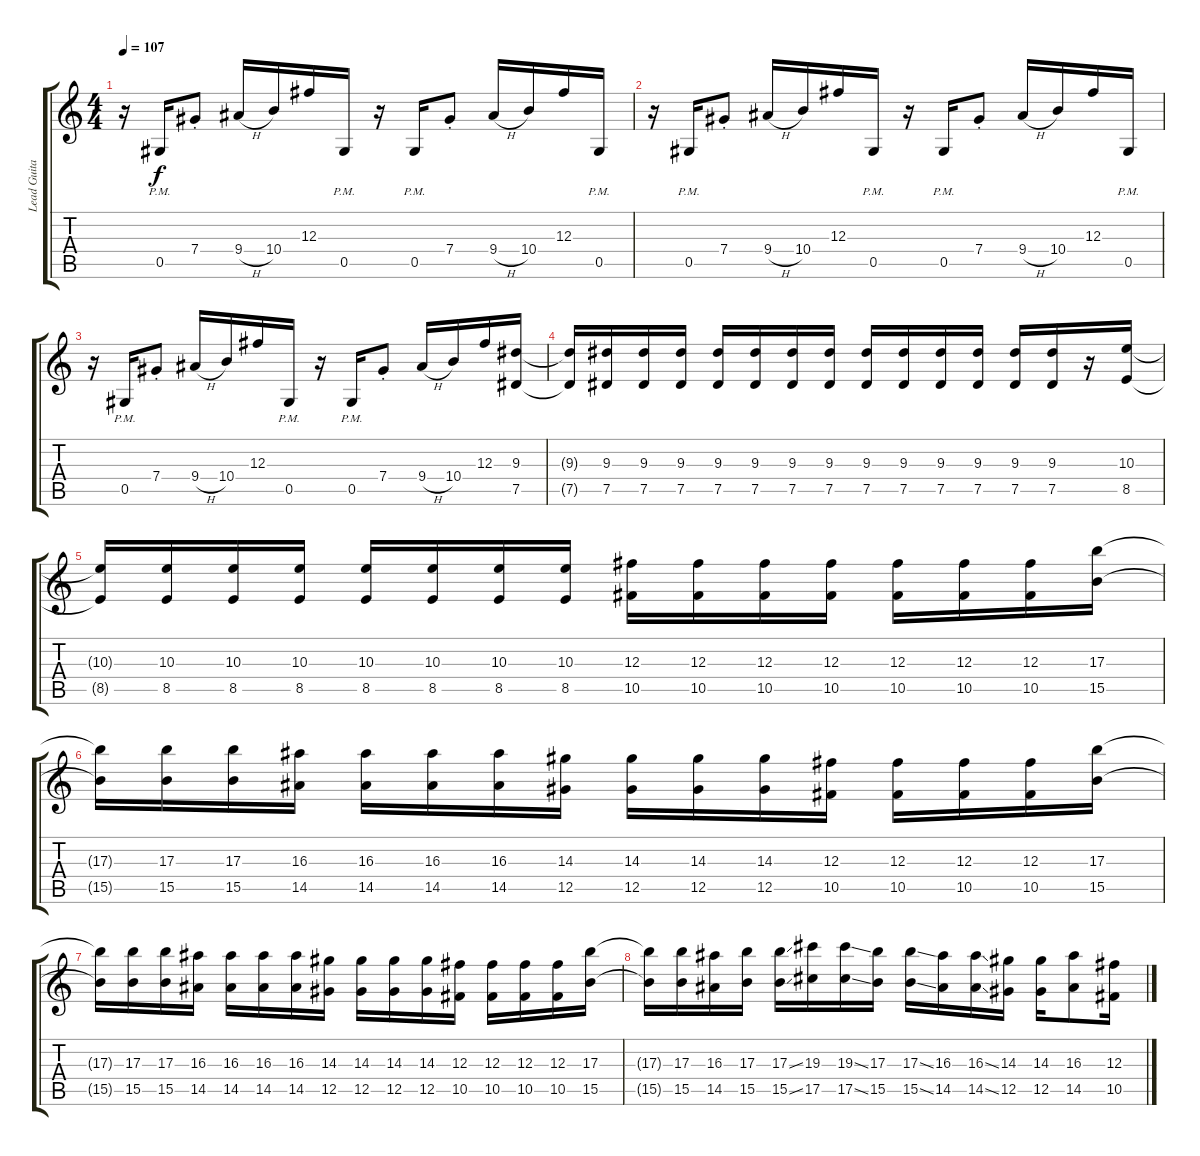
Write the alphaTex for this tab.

\track ("Lead Guitar   " "Lead Guita") {instrument overdrivenguitar}
\staff {score tabs}
\tuning (Eb4 Bb3 Gb3 Db3 Ab2 Eb2) {hide}
\ts (4 4)
\tempo 107
\clef g2
\ks c
r.16{dy f} 0.5{pm}.16 7.4{st}.8 9.4{h}.16 10.4.16 12.3.16 0.5{pm}.16 r.16 0.5{pm}.16 7.4{st}.8 9.4{h}.16 10.4.16 12.3.16 0.5{pm}.16 |
r.16 0.5{pm}.16 7.4{st}.8 9.4{h}.16 10.4.16 12.3.16 0.5{pm}.16 r.16 0.5{pm}.16 7.4{st}.8 9.4{h}.16 10.4.16 12.3.16 0.5{pm}.16 |
r.16 0.5{pm}.16 7.4{st}.8 9.4{h}.16 10.4.16 12.3.16 0.5{pm}.16 r.16 0.5{pm}.16 7.4{st}.8 9.4{h}.16 10.4.16 12.3.16 (9.3 7.5).16 |
(9.3{t} 7.5{t}).16 (9.3 7.5).16 (9.3 7.5).16 (9.3 7.5).16 (9.3 7.5).16 (9.3 7.5).16 (9.3 7.5).16 (9.3 7.5).16 (9.3 7.5).16 (9.3 7.5).16 (9.3 7.5).16 (9.3 7.5).16 (9.3 7.5).16 (9.3 7.5).16 r.16 (10.3 8.5).16 |
(10.3{t} 8.5{t}).16 (10.3 8.5).16 (10.3 8.5).16 (10.3 8.5).16 (10.3 8.5).16 (10.3 8.5).16 (10.3 8.5).16 (10.3 8.5).16 (12.3 10.5).16 (12.3 10.5).16 (12.3 10.5).16 (12.3 10.5).16 (12.3 10.5).16 (12.3 10.5).16 (12.3 10.5).16 (17.3 15.5).16 |
(17.3{t} 15.5{t}).16 (17.3 15.5).16 (17.3 15.5).16 (16.3 14.5).16 (16.3 14.5).16 (16.3 14.5).16 (16.3 14.5).16 (14.3 12.5).16 (14.3 12.5).16 (14.3 12.5).16 (14.3 12.5).16 (12.3 10.5).16 (12.3 10.5).16 (12.3 10.5).16 (12.3 10.5).16 (17.3 15.5).16 |
(17.3{t} 15.5{t}).16 (17.3 15.5).16 (17.3 15.5).16 (16.3 14.5).16 (16.3 14.5).16 (16.3 14.5).16 (16.3 14.5).16 (14.3 12.5).16 (14.3 12.5).16 (14.3 12.5).16 (14.3 12.5).16 (12.3 10.5).16 (12.3 10.5).16 (12.3 10.5).16 (12.3 10.5).16 (17.3 15.5).16 |
(17.3{t} 15.5{t}).16 (17.3 15.5).16 (16.3 14.5).16 (17.3 15.5).16 (17.3{ss} 15.5{ss}).16 (19.3 17.5).16 (19.3{ss} 17.5{ss}).16 (17.3 15.5).16 (17.3{ss} 15.5{ss}).16 (16.3 14.5).16 (16.3{ss} 14.5{ss}).16 (14.3 12.5).16 (14.3 12.5).16 (16.3 14.5).8 (12.3 10.5).16
